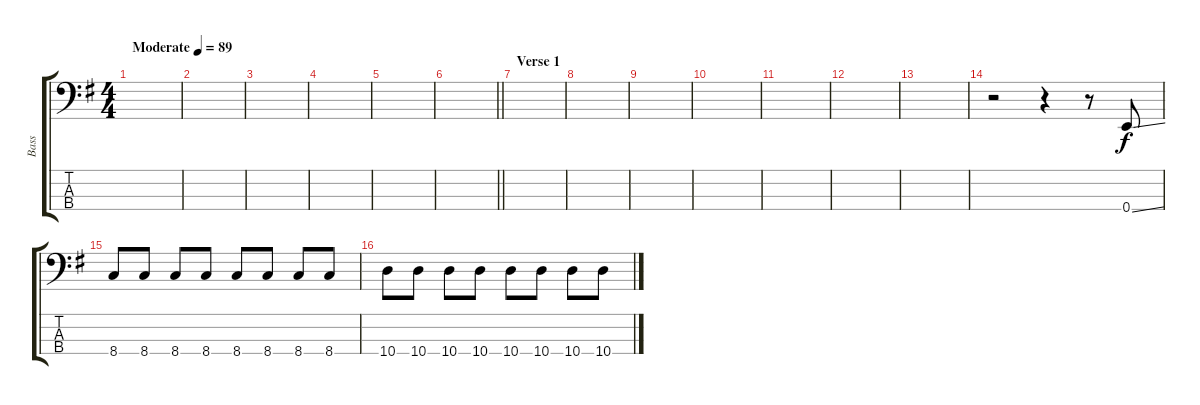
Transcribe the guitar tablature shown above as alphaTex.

\track ("Bass" "Bass") {instrument electricbassfinger}
\staff {score tabs}
\tuning (G2 D2 A1 E1) {hide}
\ts (4 4)
\tempo (89 "Moderate")
\clef f4
\ks g
|
|
|
|
|
\barLineRight lightlight
|
\section ("" "Verse 1")
|
|
|
|
|
|
|
r.2 r.4 r.8 0.4{ss}.8 |
8.4.8 8.4.8 8.4.8 8.4.8 8.4.8 8.4.8 8.4.8 8.4.8 |
10.4.8 10.4.8 10.4.8 10.4.8 10.4.8 10.4.8 10.4.8 10.4.8
